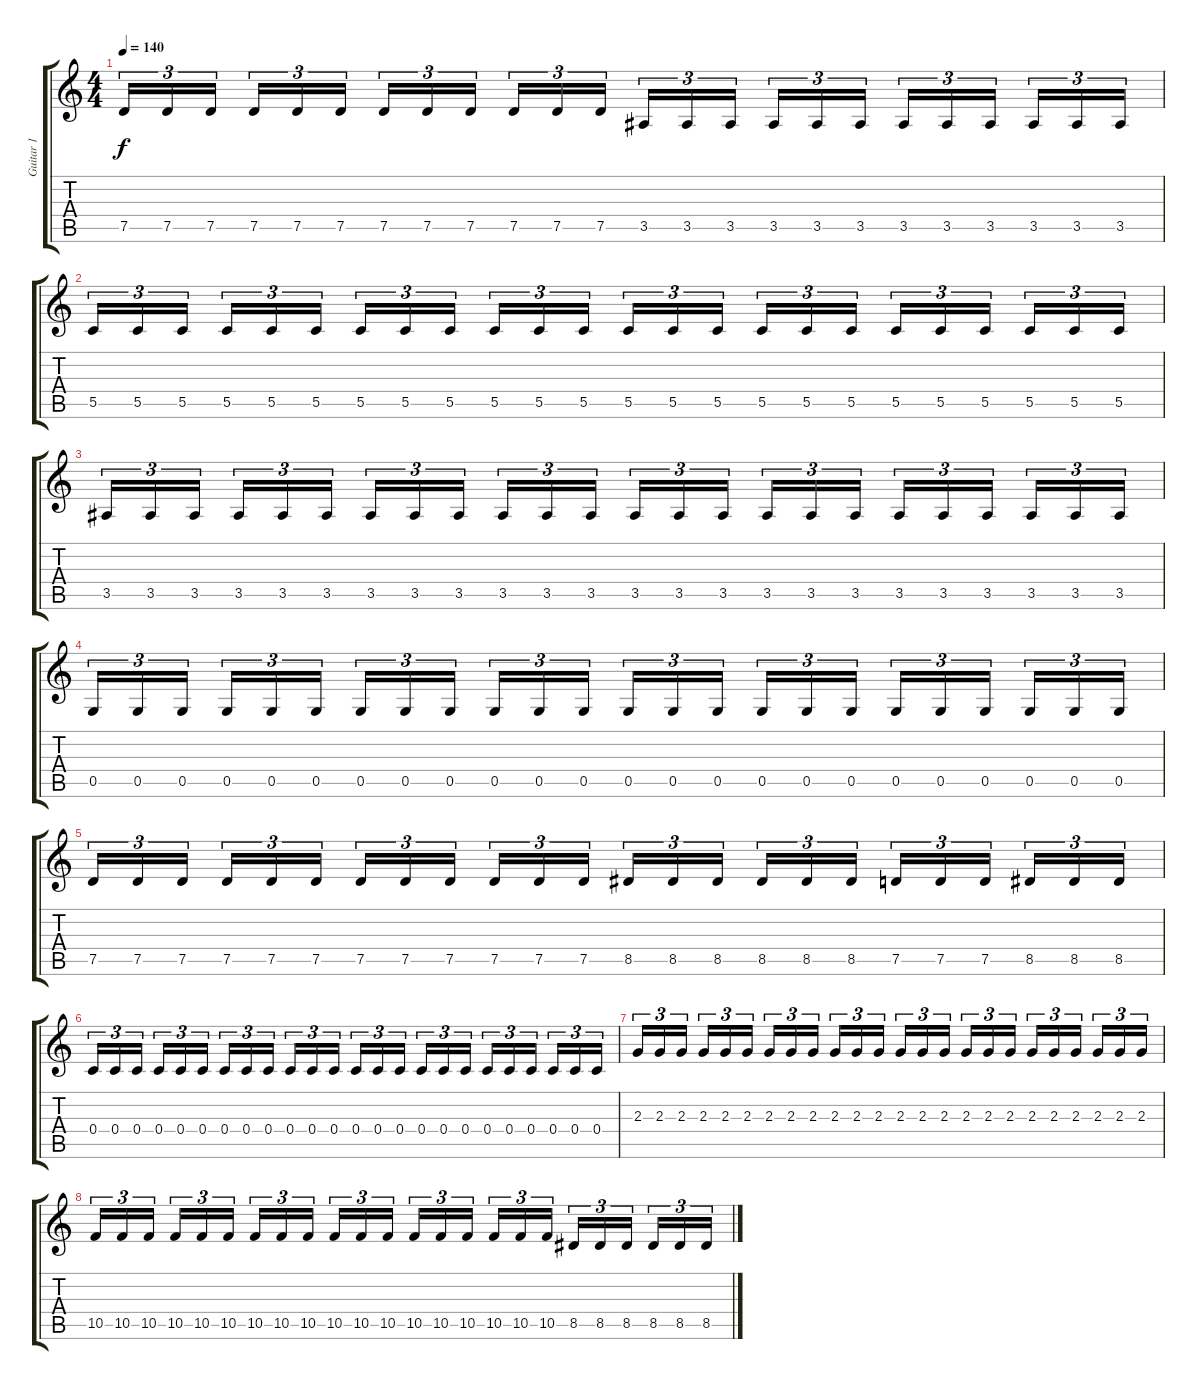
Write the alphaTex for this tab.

\track ("Guitar 1" "Guitar 1") {instrument distortionguitar}
\staff {score tabs}
\tuning (D4 A3 F3 C3 G2 D2) {hide}
\ts (4 4)
\tempo 140
\clef g2
\ks c
7.5.16{tu (3 2) dy f} 7.5.16{tu (3 2)} 7.5.16{tu (3 2)} 7.5.16{tu (3 2)} 7.5.16{tu (3 2)} 7.5.16{tu (3 2)} 7.5.16{tu (3 2)} 7.5.16{tu (3 2)} 7.5.16{tu (3 2)} 7.5.16{tu (3 2)} 7.5.16{tu (3 2)} 7.5.16{tu (3 2)} 3.5.16{tu (3 2)} 3.5.16{tu (3 2)} 3.5.16{tu (3 2)} 3.5.16{tu (3 2)} 3.5.16{tu (3 2)} 3.5.16{tu (3 2)} 3.5.16{tu (3 2)} 3.5.16{tu (3 2)} 3.5.16{tu (3 2)} 3.5.16{tu (3 2)} 3.5.16{tu (3 2)} 3.5.16{tu (3 2)} |
5.5.16{tu (3 2)} 5.5.16{tu (3 2)} 5.5.16{tu (3 2)} 5.5.16{tu (3 2)} 5.5.16{tu (3 2)} 5.5.16{tu (3 2)} 5.5.16{tu (3 2)} 5.5.16{tu (3 2)} 5.5.16{tu (3 2)} 5.5.16{tu (3 2)} 5.5.16{tu (3 2)} 5.5.16{tu (3 2)} 5.5.16{tu (3 2)} 5.5.16{tu (3 2)} 5.5.16{tu (3 2)} 5.5.16{tu (3 2)} 5.5.16{tu (3 2)} 5.5.16{tu (3 2)} 5.5.16{tu (3 2)} 5.5.16{tu (3 2)} 5.5.16{tu (3 2)} 5.5.16{tu (3 2)} 5.5.16{tu (3 2)} 5.5.16{tu (3 2)} |
3.5.16{tu (3 2)} 3.5.16{tu (3 2)} 3.5.16{tu (3 2)} 3.5.16{tu (3 2)} 3.5.16{tu (3 2)} 3.5.16{tu (3 2)} 3.5.16{tu (3 2)} 3.5.16{tu (3 2)} 3.5.16{tu (3 2)} 3.5.16{tu (3 2)} 3.5.16{tu (3 2)} 3.5.16{tu (3 2)} 3.5.16{tu (3 2)} 3.5.16{tu (3 2)} 3.5.16{tu (3 2)} 3.5.16{tu (3 2)} 3.5.16{tu (3 2)} 3.5.16{tu (3 2)} 3.5.16{tu (3 2)} 3.5.16{tu (3 2)} 3.5.16{tu (3 2)} 3.5.16{tu (3 2)} 3.5.16{tu (3 2)} 3.5.16{tu (3 2)} |
0.5.16{tu (3 2)} 0.5.16{tu (3 2)} 0.5.16{tu (3 2)} 0.5.16{tu (3 2)} 0.5.16{tu (3 2)} 0.5.16{tu (3 2)} 0.5.16{tu (3 2)} 0.5.16{tu (3 2)} 0.5.16{tu (3 2)} 0.5.16{tu (3 2)} 0.5.16{tu (3 2)} 0.5.16{tu (3 2)} 0.5.16{tu (3 2)} 0.5.16{tu (3 2)} 0.5.16{tu (3 2)} 0.5.16{tu (3 2)} 0.5.16{tu (3 2)} 0.5.16{tu (3 2)} 0.5.16{tu (3 2)} 0.5.16{tu (3 2)} 0.5.16{tu (3 2)} 0.5.16{tu (3 2)} 0.5.16{tu (3 2)} 0.5.16{tu (3 2)} |
7.5.16{tu (3 2)} 7.5.16{tu (3 2)} 7.5.16{tu (3 2)} 7.5.16{tu (3 2)} 7.5.16{tu (3 2)} 7.5.16{tu (3 2)} 7.5.16{tu (3 2)} 7.5.16{tu (3 2)} 7.5.16{tu (3 2)} 7.5.16{tu (3 2)} 7.5.16{tu (3 2)} 7.5.16{tu (3 2)} 8.5.16{tu (3 2)} 8.5.16{tu (3 2)} 8.5.16{tu (3 2)} 8.5.16{tu (3 2)} 8.5.16{tu (3 2)} 8.5.16{tu (3 2)} 7.5.16{tu (3 2)} 7.5.16{tu (3 2)} 7.5.16{tu (3 2)} 8.5.16{tu (3 2)} 8.5.16{tu (3 2)} 8.5.16{tu (3 2)} |
0.4.16{tu (3 2)} 0.4.16{tu (3 2)} 0.4.16{tu (3 2)} 0.4.16{tu (3 2)} 0.4.16{tu (3 2)} 0.4.16{tu (3 2)} 0.4.16{tu (3 2)} 0.4.16{tu (3 2)} 0.4.16{tu (3 2)} 0.4.16{tu (3 2)} 0.4.16{tu (3 2)} 0.4.16{tu (3 2)} 0.4.16{tu (3 2)} 0.4.16{tu (3 2)} 0.4.16{tu (3 2)} 0.4.16{tu (3 2)} 0.4.16{tu (3 2)} 0.4.16{tu (3 2)} 0.4.16{tu (3 2)} 0.4.16{tu (3 2)} 0.4.16{tu (3 2)} 0.4.16{tu (3 2)} 0.4.16{tu (3 2)} 0.4.16{tu (3 2)} |
2.3.16{tu (3 2)} 2.3.16{tu (3 2)} 2.3.16{tu (3 2)} 2.3.16{tu (3 2)} 2.3.16{tu (3 2)} 2.3.16{tu (3 2)} 2.3.16{tu (3 2)} 2.3.16{tu (3 2)} 2.3.16{tu (3 2)} 2.3.16{tu (3 2)} 2.3.16{tu (3 2)} 2.3.16{tu (3 2)} 2.3.16{tu (3 2)} 2.3.16{tu (3 2)} 2.3.16{tu (3 2)} 2.3.16{tu (3 2)} 2.3.16{tu (3 2)} 2.3.16{tu (3 2)} 2.3.16{tu (3 2)} 2.3.16{tu (3 2)} 2.3.16{tu (3 2)} 2.3.16{tu (3 2)} 2.3.16{tu (3 2)} 2.3.16{tu (3 2)} |
10.5.16{tu (3 2)} 10.5.16{tu (3 2)} 10.5.16{tu (3 2)} 10.5.16{tu (3 2)} 10.5.16{tu (3 2)} 10.5.16{tu (3 2)} 10.5.16{tu (3 2)} 10.5.16{tu (3 2)} 10.5.16{tu (3 2)} 10.5.16{tu (3 2)} 10.5.16{tu (3 2)} 10.5.16{tu (3 2)} 10.5.16{tu (3 2)} 10.5.16{tu (3 2)} 10.5.16{tu (3 2)} 10.5.16{tu (3 2)} 10.5.16{tu (3 2)} 10.5.16{tu (3 2)} 8.5.16{tu (3 2)} 8.5.16{tu (3 2)} 8.5.16{tu (3 2)} 8.5.16{tu (3 2)} 8.5.16{tu (3 2)} 8.5.16{tu (3 2)}
